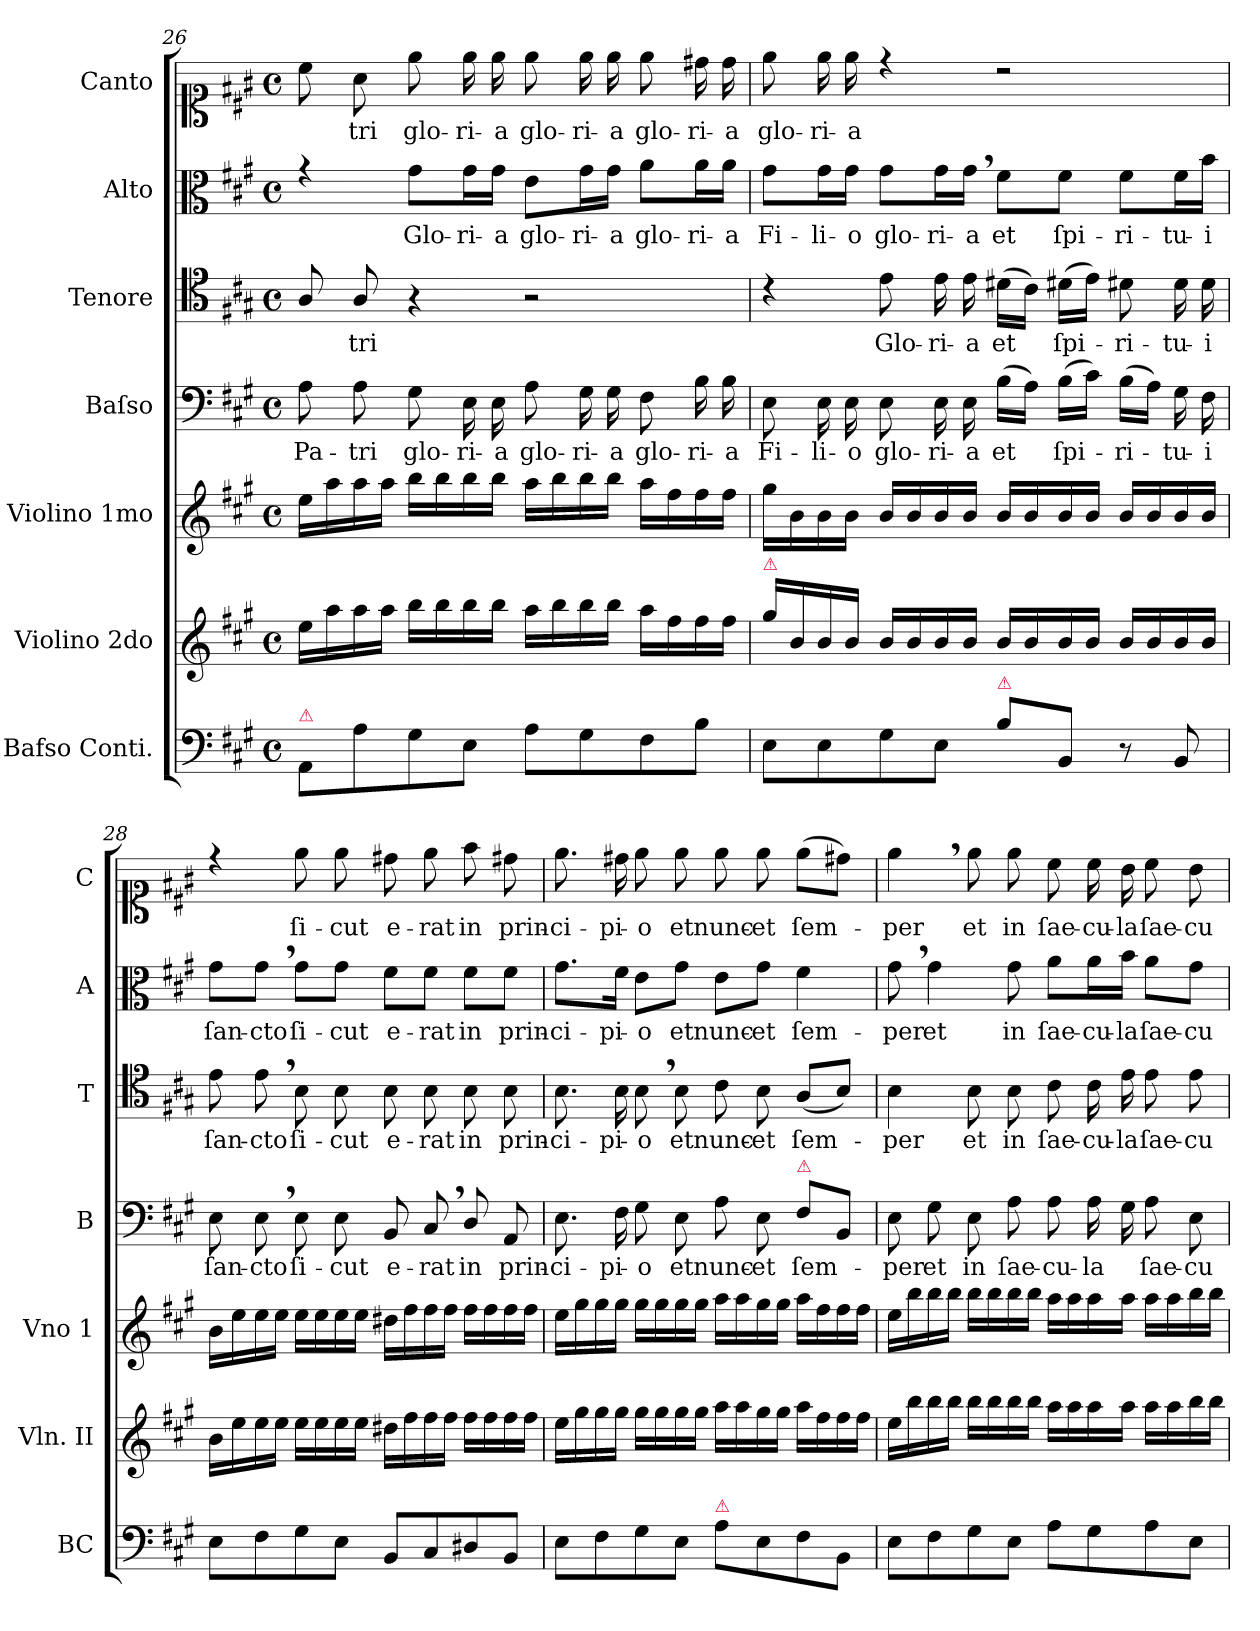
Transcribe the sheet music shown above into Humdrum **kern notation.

**kern	**kern	**kern	**kern	**text	**kern	**text	**kern	**text	**kern	**text
*part7	*part6	*part5	*part4	*part4	*part3	*part3	*part2	*part2	*part1	*part1
*staff7	*staff6	*staff5	*staff4	*staff4	*staff3	*staff3	*staff2	*staff2	*staff1	*staff1
*I"Bafso Conti.	*I"Violino 2do	*I"Violino 1mo	*I"Baſso	*	*I"Tenore	*	*I"Alto	*	*I"Canto	*
*I'BC	*I'Vln. II	*I'Vno 1	*I'B	*	*I'T	*	*I'A	*	*I'C	*
*clefF4	*clefG2	*clefG2	*clefF4	*	*clefC4	*	*clefC3	*	*clefC1	*
*k[f#c#g#]	*k[f#c#g#]	*k[f#c#g#]	*k[f#c#g#]	*	*k[f#c#g#]	*	*k[f#c#g#]	*	*k[f#c#g#]	*
*M4/4	*M4/4	*M4/4	*M4/4	*	*M4/4	*	*M4/4	*	*M4/4	*
*met(c)	*met(c)	*met(c)	*met(c)	*	*met(c)	*	*met(c)	*	*met(c)	*
=26	=26	=26	=26	=26	=26	=26	=26	=26	=26	=26
!LO:TX:a:color=crimson:t=⚠	!	!	!	!	!	!	!	!	!	!
8AA/L	16ee\LL	16ee\LL	8A\	Pa-	8A/	.	4rg	.	8cc#\	.
.	16aa\	16aa\	.	.	.	.	.	.	.	.
8A\	16aa\	16aa\	8A\	-tri	8A/	-tri	.	.	8a\	-tri
.	16aa\JJ	16aa\JJ	.	.	.	.	.	.	.	.
8G#\	16bb\LL	16bb\LL	8G#\	glo-	4r	.	8g#\L	Glo-	8ee\	glo-
.	16bb\	16bb\	.	.	.	.	.	.	.	.
8E\J	16bb\	16bb\	16E\	-ri-	.	.	16g#\L	-ri-	16ee\	-ri-
.	16bb\JJ	16bb\JJ	16E\	-a	.	.	16g#\JJ	-a	16ee\	-a
!	!	!	!	!LO:LY:i	!	!	!	!LO:LY:i	!	!
8A\L	16aa\LL	16aa\LL	8A\	glo-	2r	.	8e\L	glo-	8ee\	glo-
.	16bb\	16bb\	.	.	.	.	.	.	.	.
!	!	!	!	!LO:LY:i	!	!	!	!LO:LY:i	!	!
8G#\	16bb\	16bb\	16G#\	-ri-	.	.	16g#\L	-ri-	16ee\	-ri-
!	!	!	!	!LO:LY:i	!	!	!	!LO:LY:i	!	!
.	16bb\JJ	16bb\JJ	16G#\	-a	.	.	16g#\JJ	-a	16ee\	-a
!	!	!	!	!LO:LY:i	!	!	!	!LO:LY:i	!	!LO:LY:i
8F#\	16aa\LL	16aa\LL	8F#\	glo-	.	.	8a\L	glo-	8ee\	glo-
.	16ff#\	16ff#\	.	.	.	.	.	.	.	.
!	!	!	!	!LO:LY:i	!	!	!	!LO:LY:i	!	!LO:LY:i
8B\J	16ff#\	16ff#\	16B\	-ri-	.	.	16a\L	-ri-	16dd#X\	-ri-
!	!	!	!	!LO:LY:i	!	!	!	!LO:LY:i	!	!LO:LY:i
.	16ff#\JJ	16ff#\JJ	16B\	-a	.	.	16a\JJ	-a	16dd#\	-a
=27	=27	=27	=27	=27	=27	=27	=27	=27	=27	=27
!	!LO:TX:a:color=crimson:t=⚠	!	!	!	!	!	!	!	!	!
8E\L	16gg#\LL	16gg#\LL	8E\	Fi-	4rc	.	8g#\L	Fi-	8ee\	glo-
.	16b/	16b\	.	.	.	.	.	.	.	.
8E\	16b/	16b\	16E\	-li-	.	.	16g#\L	-li-	16ee\	-ri-
.	16b/JJ	16b\JJ	16E\	-o	.	.	16g#\JJ	-o	16ee\	-a
8G#\	16b/LL	16b/LL	8E\	glo-	8e\	Glo-	8g#\L	glo-	4rdd	.
.	16b/	16b/	.	.	.	.	.	.	.	.
8E\J	16b/	16b/	16E\	-ri-	16e\	-ri-	16g#\L	-ri-	.	.
.	16b/JJ	16b/JJ	16E\	-a	16e\	-a	16g#,<\JJ	-a	.	.
!LO:TX:a:color=crimson:t=⚠	!	!	!	!	!	!	!	!	!	!
8B\L	16b/LL	16b/LL	(>16B\LL	et	(>16d#X\LL	et	8f#\L	et	2rb	.
.	16b/	16b/	16A\JJ)	.	16c#\JJ)	.	.	.	.	.
8BB/J	16b/	16b/	(>16B\LL	ſpi-	(>16d#X\LL	ſpi-	8f#\J	ſpi-	.	.
.	16b/JJ	16b/JJ	16c#\JJ)	.	16e\JJ)	.	.	.	.	.
8r	16b/LL	16b/LL	(>16B\LL	-ri-	8d#X\	-ri-	8f#\L	-ri-	.	.
.	16b/	16b/	16A\JJ)	.	.	.	.	.	.	.
8BB/	16b/	16b/	16G#\	-tu-	16d#\	-tu-	16f#\L	-tu-	.	.
.	16b/JJ	16b/JJ	16F#\	-i	16d#\	-i	16b\JJ	-i	.	.
=28	=28	=28	=28	=28	=28	=28	=28	=28	=28	=28
8E\L	16b\LL	16b\LL	8E\	ſan-	8e\	ſan-	8g#\L	ſan-	4rdd	.
.	16ee\	16ee\	.	.	.	.	.	.	.	.
8F#\	16ee\	16ee\	8E,<\	-cto	8e,<\	-cto	8g#,<\J	-cto	.	.
.	16ee\JJ	16ee\JJ	.	.	.	.	.	.	.	.
8G#\	16ee\LL	16ee\LL	8E\	ſi-	8B\	ſi-	8g#\L	ſi-	8ee\	ſi-
.	16ee\	16ee\	.	.	.	.	.	.	.	.
8E\J	16ee\	16ee\	8E\	-cut	8B\	-cut	8g#\J	-cut	8ee\	-cut
.	16ee\JJ	16ee\JJ	.	.	.	.	.	.	.	.
8BB/L	16dd#X\LL	16dd#X\LL	8BB/	e-	8B\	e-	8f#\L	e-	8dd#X\	e-
.	16ff#\	16ff#\	.	.	.	.	.	.	.	.
8C#/	16ff#\	16ff#\	8C#,</	-rat	8B\	-rat	8f#\J	-rat	8ee\	-rat
.	16ff#\JJ	16ff#\JJ	.	.	.	.	.	.	.	.
8D#X/	16ff#\LL	16ff#\LL	8D/	in	8B\	in	8f#\L	in	8ff#\	in
.	16ff#\	16ff#\	.	.	.	.	.	.	.	.
8BB/J	16ff#\	16ff#\	8AA/	prin-	8B\	prin-	8f#\J	prin-	8dd#X\	prin-
.	16ff#\JJ	16ff#\JJ	.	.	.	.	.	.	.	.
=29	=29	=29	=29	=29	=29	=29	=29	=29	=29	=29
8E\L	16ee\LL	16ee\LL	8.E\	-ci-	8.B\	-ci-	8.g#\L	-ci-	8.ee\	-ci-
.	16gg#\	16gg#\	.	.	.	.	.	.	.	.
8F#\	16gg#\	16gg#\	.	.	.	.	.	.	.	.
.	16gg#\JJ	16gg#\JJ	16F#\	-pi-	16B\	-pi-	16f#\Jk	-pi-	16dd#X\	-pi-
8G#\	16gg#\LL	16gg#\LL	8G#\	-o	8B,<\	-o	8e\L	-o	8ee\	-o
.	16gg#\	16gg#\	.	.	.	.	.	.	.	.
8E\J	16gg#\	16gg#\	8E\	et	8B\	et	8g#\J	et	8ee\	et
.	16gg#\JJ	16gg#\JJ	.	.	.	.	.	.	.	.
!LO:TX:a:color=crimson:t=⚠	!	!	!	!	!	!	!	!	!	!
8A\L	16aa\LL	16aa\LL	8A\	nunc-	8c#\	nunc-	8e\L	nunc-	8ee\	nunc-
.	16aa\	16aa\	.	.	.	.	.	.	.	.
8E\	16gg#\	16gg#\	8E\	-et	8B\	-et	8g#\J	-et	8ee\	-et
.	16gg#\JJ	16gg#\JJ	.	.	.	.	.	.	.	.
!	!	!	!LO:TX:a:color=crimson:t=⚠	!	!	!	!	!	!	!
8F#\	16aa\LL	16aa\LL	8F#\L	ſem-	(<8A/L	ſem-	4f#\	ſem-	(>8ee\L	ſem-
.	16ff#\	16ff#\	.	.	.	.	.	.	.	.
8BB/J	16ff#\	16ff#\	8BB/J	.	8B/J)	.	.	.	8dd#X\J)	.
.	16ff#\JJ	16ff#\JJ	.	.	.	.	.	.	.	.
=30	=30	=30	=30	=30	=30	=30	=30	=30	=30	=30
8E\L	16ee\LL	16ee\LL	8E\	-per	4B\	-per	8g#,<\	-per	4ee,<\	-per
.	16bb\	16bb\	.	.	.	.	.	.	.	.
8F#\	16bb\	16bb\	8G#\	et	.	.	4g#\	et	.	.
.	16bb\JJ	16bb\JJ	.	.	.	.	.	.	.	.
8G#\	16bb\LL	16bb\LL	8E\	in	8B\	et	.	.	8ee\	et
.	16bb\	16bb\	.	.	.	.	.	.	.	.
8E\J	16bb\	16bb\	8A\	ſae-	8B\	in	8g#\	in	8ee\	in
.	16bb\JJ	16bb\JJ	.	.	.	.	.	.	.	.
8A\L	16aa\LL	16aa\LL	8A\	-cu-	8c#\	ſae-	8a\L	ſae-	8cc#\	ſae-
.	16aa\	16aa\	.	.	.	.	.	.	.	.
8G#\	16aa\	16aa\	16A\	-la	16c#\	-cu-	16a\L	-cu-	16cc#\	-cu-
.	16aa\JJ	16aa\JJ	16G#\	.	16e\	-la	16b\JJ	-la	16b\	-la
8A\	16aa\LL	16aa\LL	8A\	ſae-	8e\	ſae-	8a\L	ſae-	8cc#\	ſae-
.	16aa\	16aa\	.	.	.	.	.	.	.	.
8E\J	16bb\	16bb\	8E\	-cu-	8e\	-cu-	8g#\J	-cu-	8b\	-cu-
.	16bb\JJ	16bb\JJ	.	.	.	.	.	.	.	.
=	=	=	=	=	=	=	=	=	=	=
*-	*-	*-	*-	*-	*-	*-	*-	*-	*-	*-
